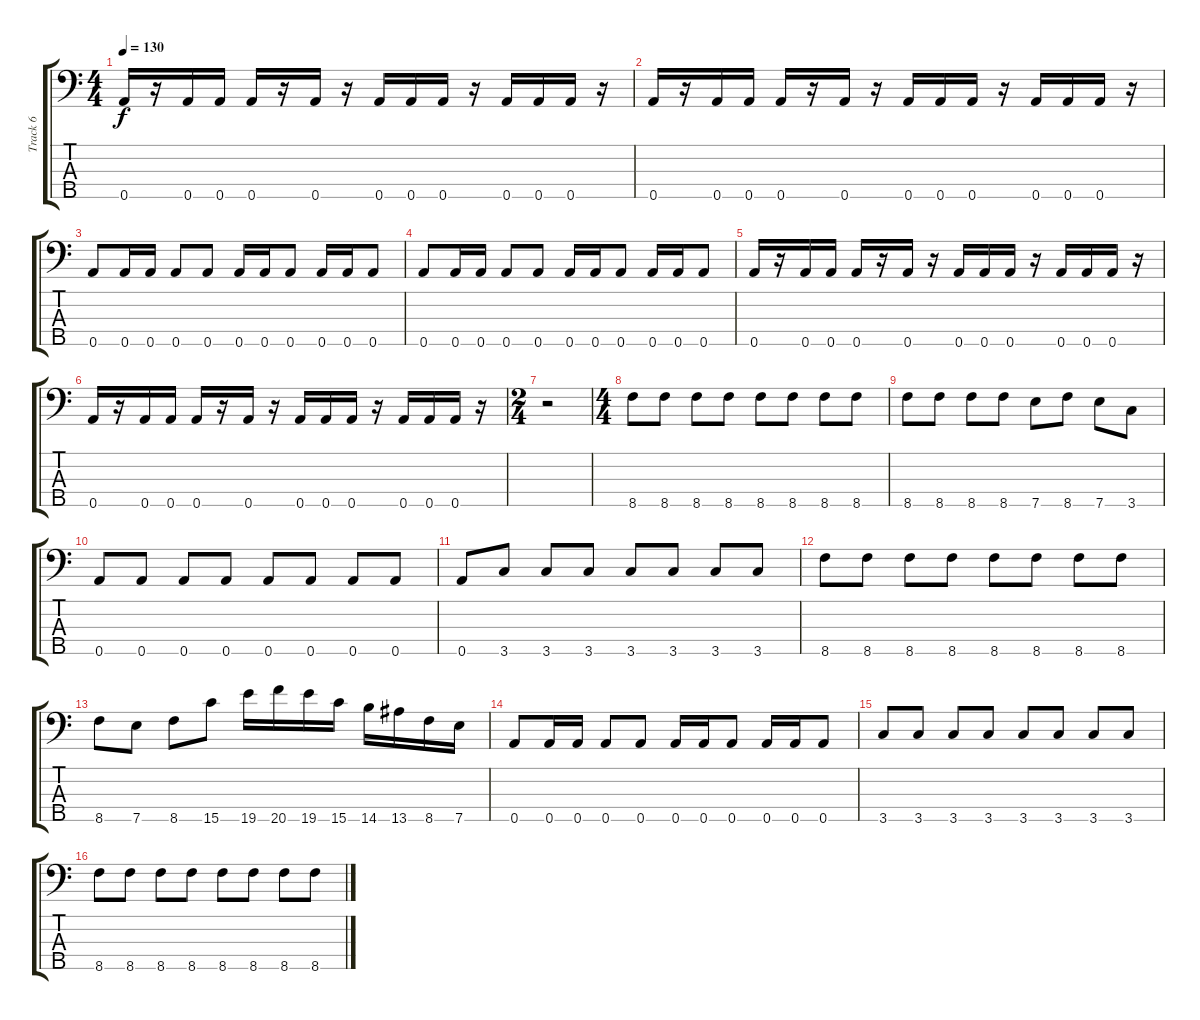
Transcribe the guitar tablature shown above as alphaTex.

\track ("Track 6" "Track 6") {instrument electricbasspick}
\staff {score tabs}
\tuning (Gb1 D2 A2 E2 A1) {hide}
\ts (4 4)
\tempo 130
\clef f4
\ks c
0.5.16{dy f} r.16 0.5.16 0.5.16 0.5.16 r.16 0.5.16 r.16 0.5.16 0.5.16 0.5.16 r.16 0.5.16 0.5.16 0.5.16 r.16 |
0.5.16 r.16 0.5.16 0.5.16 0.5.16 r.16 0.5.16 r.16 0.5.16 0.5.16 0.5.16 r.16 0.5.16 0.5.16 0.5.16 r.16 |
0.5.8 0.5.16 0.5.16 0.5.8 0.5.8 0.5.16 0.5.16 0.5.8 0.5.16 0.5.16 0.5.8 |
0.5.8 0.5.16 0.5.16 0.5.8 0.5.8 0.5.16 0.5.16 0.5.8 0.5.16 0.5.16 0.5.8 |
0.5.16 r.16 0.5.16 0.5.16 0.5.16 r.16 0.5.16 r.16 0.5.16 0.5.16 0.5.16 r.16 0.5.16 0.5.16 0.5.16 r.16 |
0.5.16 r.16 0.5.16 0.5.16 0.5.16 r.16 0.5.16 r.16 0.5.16 0.5.16 0.5.16 r.16 0.5.16 0.5.16 0.5.16 r.16 |
\ts (2 4)
r.2 |
\ts (4 4)
8.5.8 8.5.8 8.5.8 8.5.8 8.5.8 8.5.8 8.5.8 8.5.8 |
8.5.8 8.5.8 8.5.8 8.5.8 7.5.8 8.5.8 7.5.8 3.5.8 |
0.5.8 0.5.8 0.5.8 0.5.8 0.5.8 0.5.8 0.5.8 0.5.8 |
0.5.8 3.5.8 3.5.8 3.5.8 3.5.8 3.5.8 3.5.8 3.5.8 |
8.5.8 8.5.8 8.5.8 8.5.8 8.5.8 8.5.8 8.5.8 8.5.8 |
8.5.8 7.5.8 8.5.8 15.5.8 19.5.16 20.5.16 19.5.16 15.5.16 14.5.16 13.5.16 8.5.16 7.5.16 |
0.5.8 0.5.16 0.5.16 0.5.8 0.5.8 0.5.16 0.5.16 0.5.8 0.5.16 0.5.16 0.5.8 |
3.5.8 3.5.8 3.5.8 3.5.8 3.5.8 3.5.8 3.5.8 3.5.8 |
8.5.8 8.5.8 8.5.8 8.5.8 8.5.8 8.5.8 8.5.8 8.5.8
